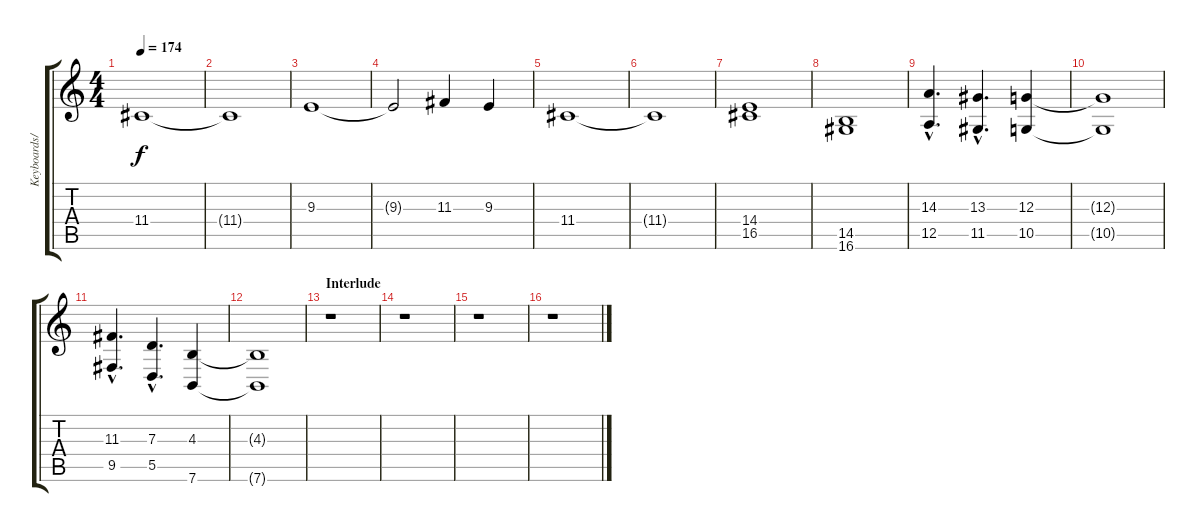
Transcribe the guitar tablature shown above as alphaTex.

\track ("Keyboards/Livia" "Keyboards/") {instrument drawbarorgan}
\staff {score tabs}
\tuning (E4 B3 G3 D3 A2 E2) {hide}
\ts (4 4)
\tempo 174
\clef g2
\ks c
11.4.1{dy f} |
11.4{t}.1 |
9.3.1 |
9.3{t}.2 11.3.4 9.3.4 |
11.4.1 |
11.4{t}.1 |
(14.4 16.5).1 |
(14.5 16.6).1 |
(14.3{hac} 12.5{hac}).4{d} (13.3{hac} 11.5{hac}).4{d} (12.3 10.5).4 |
(12.3{t} 10.5{t}).1 |
(11.3{hac} 9.5{hac}).4{d} (7.3{hac} 5.5{hac}).4{d} (4.3 7.6).4 |
(4.3{t} 7.6{t}).1 |
\section ("" "Interlude")
r.1 |
r.1 |
r.1 |
r.1
